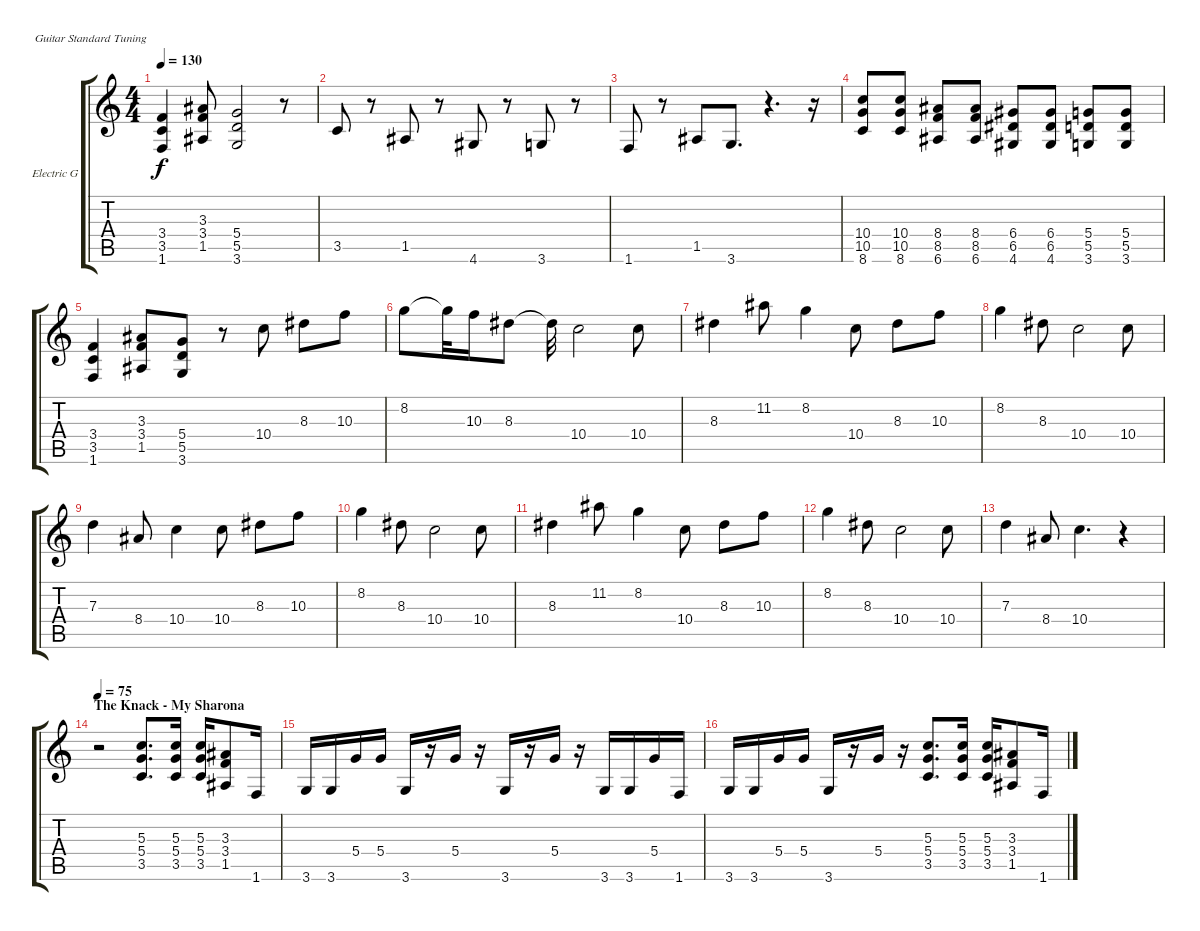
\defaultSystemsLayout 4
\bracketExtendMode groupsimilarinstruments
\firstSystemTrackNameOrientation horizontal
\otherSystemsTrackNameOrientation horizontal
\track ("Electric Guitar" "Electric G") {instrument electricguitarclean}
\staff {score tabs}
\tuning (E4 B3 G3 D3 A2 E2)
\ts (4 4)
\tempo 130
\clef g2
\ks c
(1.6 3.5 3.4).4{dy f} (1.5 3.4 3.3).8 (3.6 5.5 5.4).2 r.8 |
3.5.8 r.8 1.5.8 r.8 4.6.8 r.8 3.6.8 r.8 |
1.6.8 r.8 1.5.8 3.6.8{d} r.4{d} r.16 |
(10.4 10.5 8.6).8 (10.5 10.4 8.6).8 (8.5 8.4 6.6).8 (8.5 8.4 6.6).8 (4.6 6.5 6.4).8 (4.6 6.5 6.4).8 (3.6 5.5 5.4).8 (3.6 5.5 5.4).8 |
(1.6 3.5 3.4).4 (1.5 3.4 3.3).8 (3.6 5.5 5.4).8 r.8 10.4.8 8.3.8 10.3.8 |
8.2.8 8.2{t}.32 10.3.16 8.3.8 8.3{t}.32 10.4.2 10.4.8 |
8.3.4 11.2.8 8.2.4 10.4.8 8.3.8 10.3.8 |
8.2.4 8.3.8 10.4.2 10.4.8 |
7.3.4 8.4.8 10.4.4 10.4.8 8.3.8 10.3.8 |
8.2.4 8.3.8 10.4.2 10.4.8 |
8.3.4 11.2.8 8.2.4 10.4.8 8.3.8 10.3.8 |
8.2.4 8.3.8 10.4.2 10.4.8 |
7.3.4 8.4.8 10.4.4{d} r.4 |
\section ("" "The Knack - My Sharona")
\tempo 75
r.2 (5.3 5.4 3.5).8{d} (5.3 5.4 3.5).16 (5.3 5.4 3.5).16 (3.3 3.4 1.5).8 1.6.16 |
3.6.16 3.6.16 5.4.16 5.4.16 3.6.16 r.16 5.4.16 r.16 3.6.16 r.16 5.4.16 r.16 3.6.16 3.6.16 5.4.16 1.6.16 |
3.6.16 3.6.16 5.4.16 5.4.16 3.6.16 r.16 5.4.16 r.16 (5.3 5.4 3.5).8{d} (5.3 5.4 3.5).16 (5.3 5.4 3.5).16 (3.3 3.4 1.5).8 1.6.16
